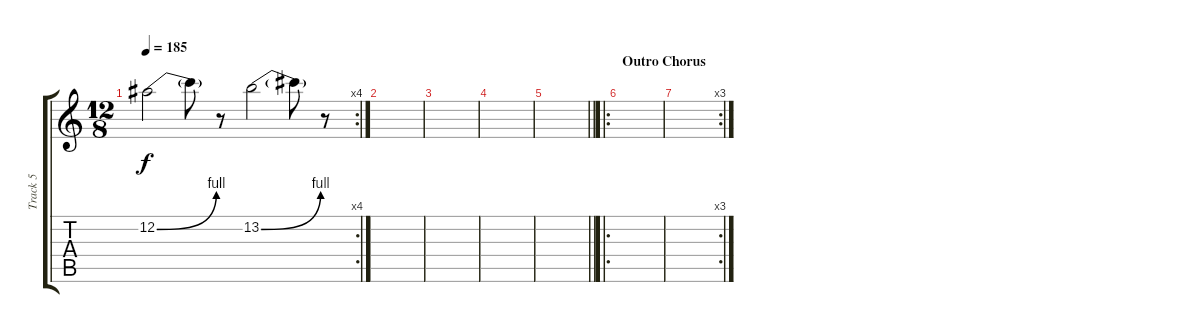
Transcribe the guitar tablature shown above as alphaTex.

\track ("Track 5" "Track 5") {instrument overdrivenguitar}
\staff {score tabs}
\tuning (Eb4 Bb3 Gb3 Db3 Ab2 Db2) {hide}
\rc 4
\ts (12 8)
\tempo 185
\clef g2
\ks c
12.2{be (bend 0 0 60 4)}.2{dy f} 12.2{t}.8 r.8 13.2{be (bend 0 0 60 4)}.2 13.2{t}.8 r.8 |
|
|
|
\barLineRight lightlight
|
\ro
\section ("" "Outro Chorus")
|
\rc 3
